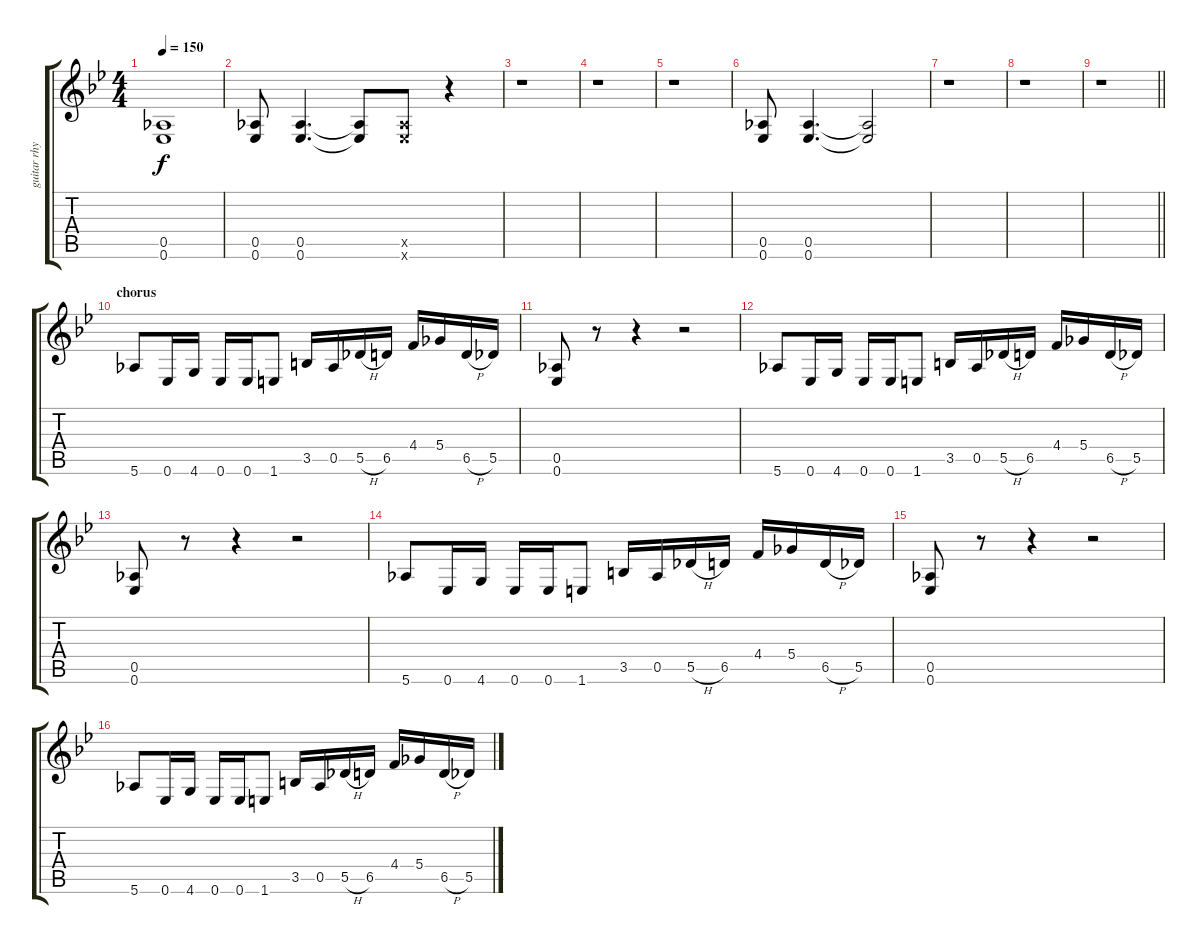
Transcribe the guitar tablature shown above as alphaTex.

\track ("guitar rhythm" "guitar rhy") {instrument overdrivenguitar}
\staff {score tabs}
\tuning (Eb4 Bb3 Gb3 Db3 Ab2 Eb2) {hide}
\ts (4 4)
\tempo 150
\clef g2
\ks bb
(0.5{t} 0.6{t}).1{dy f} |
(0.5 0.6).8 (0.5 0.6).4{d} (0.5{t} 0.6{t}).8 (0.5{x} 0.6{x}).8 r.4 |
r.1 |
r.1 |
r.1 |
(0.5 0.6).8 (0.5 0.6).4{d} (0.5{t} 0.6{t}).2 |
r.1 |
r.1 |
\barLineRight lightlight
r.1 |
\section ("" "chorus")
5.6.8 0.6.16 4.6.16 0.6.16 0.6.16 1.6.8 3.5.16 0.5.16 5.5{h}.16 6.5.16 4.4.16 5.4.16 6.5{h}.16 5.5.16 |
(0.5 0.6).8 r.8 r.4 r.2 |
5.6.8 0.6.16 4.6.16 0.6.16 0.6.16 1.6.8 3.5.16 0.5.16 5.5{h}.16 6.5.16 4.4.16 5.4.16 6.5{h}.16 5.5.16 |
(0.5 0.6).8 r.8 r.4 r.2 |
5.6.8 0.6.16 4.6.16 0.6.16 0.6.16 1.6.8 3.5.16 0.5.16 5.5{h}.16 6.5.16 4.4.16 5.4.16 6.5{h}.16 5.5.16 |
(0.5 0.6).8 r.8 r.4 r.2 |
5.6.8 0.6.16 4.6.16 0.6.16 0.6.16 1.6.8 3.5.16 0.5.16 5.5{h}.16 6.5.16 4.4.16 5.4.16 6.5{h}.16 5.5.16
